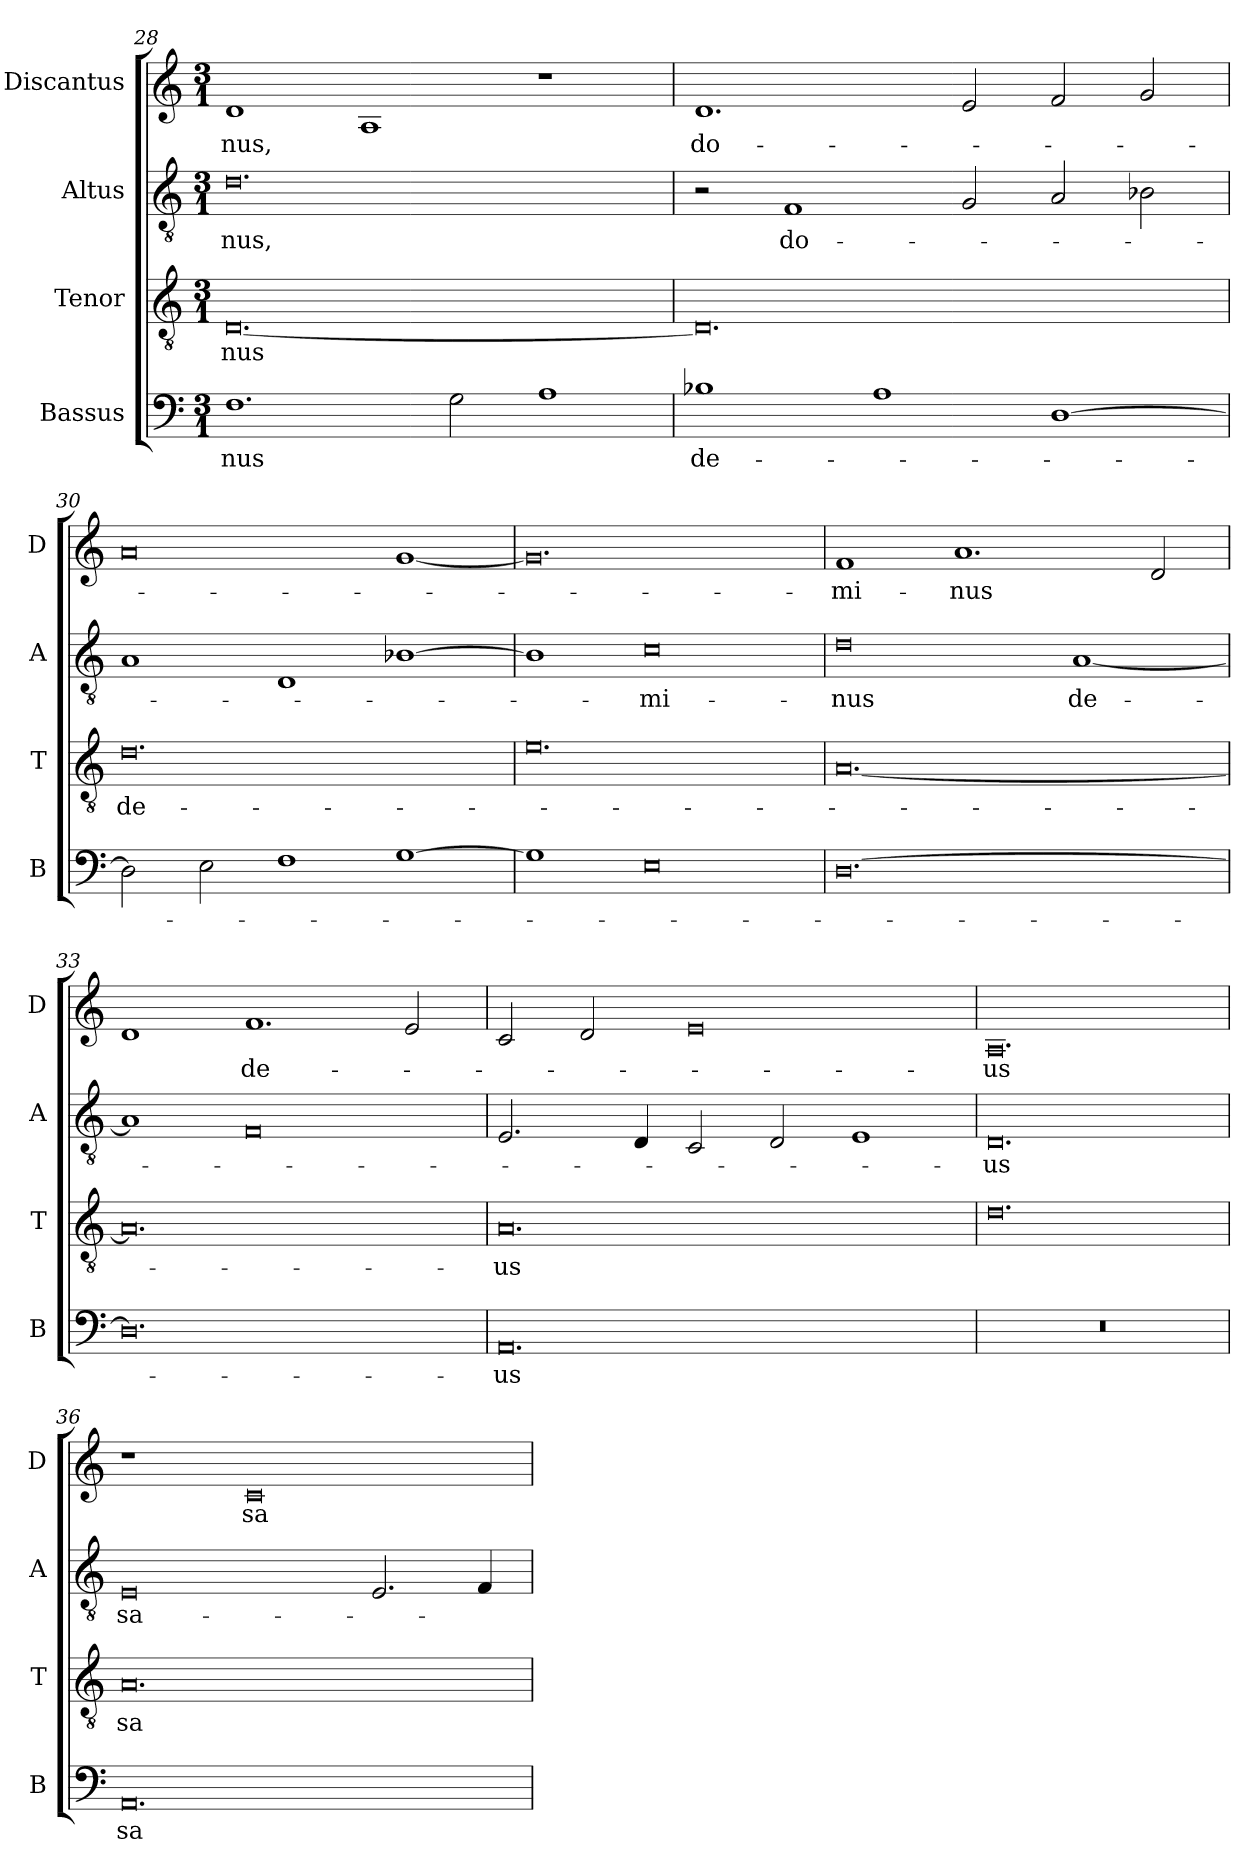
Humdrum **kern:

**kern	**text	**kern	**text	**kern	**text	**kern	**text
*part4	*part4	*part3	*part3	*part2	*part2	*part1	*part1
*staff4	*staff4	*staff3	*staff3	*staff2	*staff2	*staff1	*staff1
*I"Bassus	*	*I"Tenor	*	*I"Altus	*	*I"Discantus	*
*I'B	*	*I'T	*	*I'A	*	*I'D	*
*clefF4	*	*clefGv2	*	*clefGv2	*	*clefG2	*
*k[]	*	*k[]	*	*k[]	*	*k[]	*
*M3/1	*	*M3/1	*	*M3/1	*	*M3/1	*
=28	=28	=28	=28	=28	=28	=28	=28
1.F	-nus	[0.D	-nus	0.d	-nus,	1d	-nus,
.	.	.	.	.	.	1A	.
2G	.	.	.	.	.	.	.
1A	.	.	.	.	.	1r	.
=29	=29	=29	=29	=29	=29	=29	=29
1B-X	de-	0.D]	.	2r	.	1.d	do-
.	.	.	.	1F	do-	.	.
1A	.	.	.	.	.	.	.
.	.	.	.	2G	.	2e	.
[1D	.	.	.	2A	.	2f	.
.	.	.	.	2B-X	.	2g	.
=30	=30	=30	=30	=30	=30	=30	=30
2D]	.	0.d	de-	1A	.	0a	.
2E	.	.	.	.	.	.	.
1F	.	.	.	1D	.	.	.
[1G	.	.	.	[1B-X	.	[1g	.
=31	=31	=31	=31	=31	=31	=31	=31
1G]	.	0.e	.	1B-]	.	0.g]	.
0E	.	.	.	0c	-mi-	.	.
=32	=32	=32	=32	=32	=32	=32	=32
[0.D	.	[0.A	.	0d	-nus	1f	-mi-
.	.	.	.	.	.	1.a	-nus
.	.	.	.	[1A	de-	.	.
.	.	.	.	.	.	2d	.
=33	=33	=33	=33	=33	=33	=33	=33
0.D]	.	0.A]	.	1A]	.	1d	.
.	.	.	.	0F	.	1.f	de-
.	.	.	.	.	.	2e	.
=34	=34	=34	=34	=34	=34	=34	=34
0.AA	-us	0.A	-us	2.E	.	2c	.
.	.	.	.	.	.	2d	.
.	.	.	.	4D	.	.	.
.	.	.	.	2C	.	0e	.
.	.	.	.	2D	.	.	.
.	.	.	.	1E	.	.	.
=35	=35	=35	=35	=35	=35	=35	=35
0.r	.	0.d	.	0.D	-us	0.A	-us
=36	=36	=36	=36	=36	=36	=36	=36
0.AA	sa-	0.A	sa-	0E	sa-	1r	.
.	.	.	.	.	.	0c	sa-
.	.	.	.	2.E	.	.	.
.	.	.	.	4F	.	.	.
=	=	=	=	=	=	=	=
*-	*-	*-	*-	*-	*-	*-	*-
